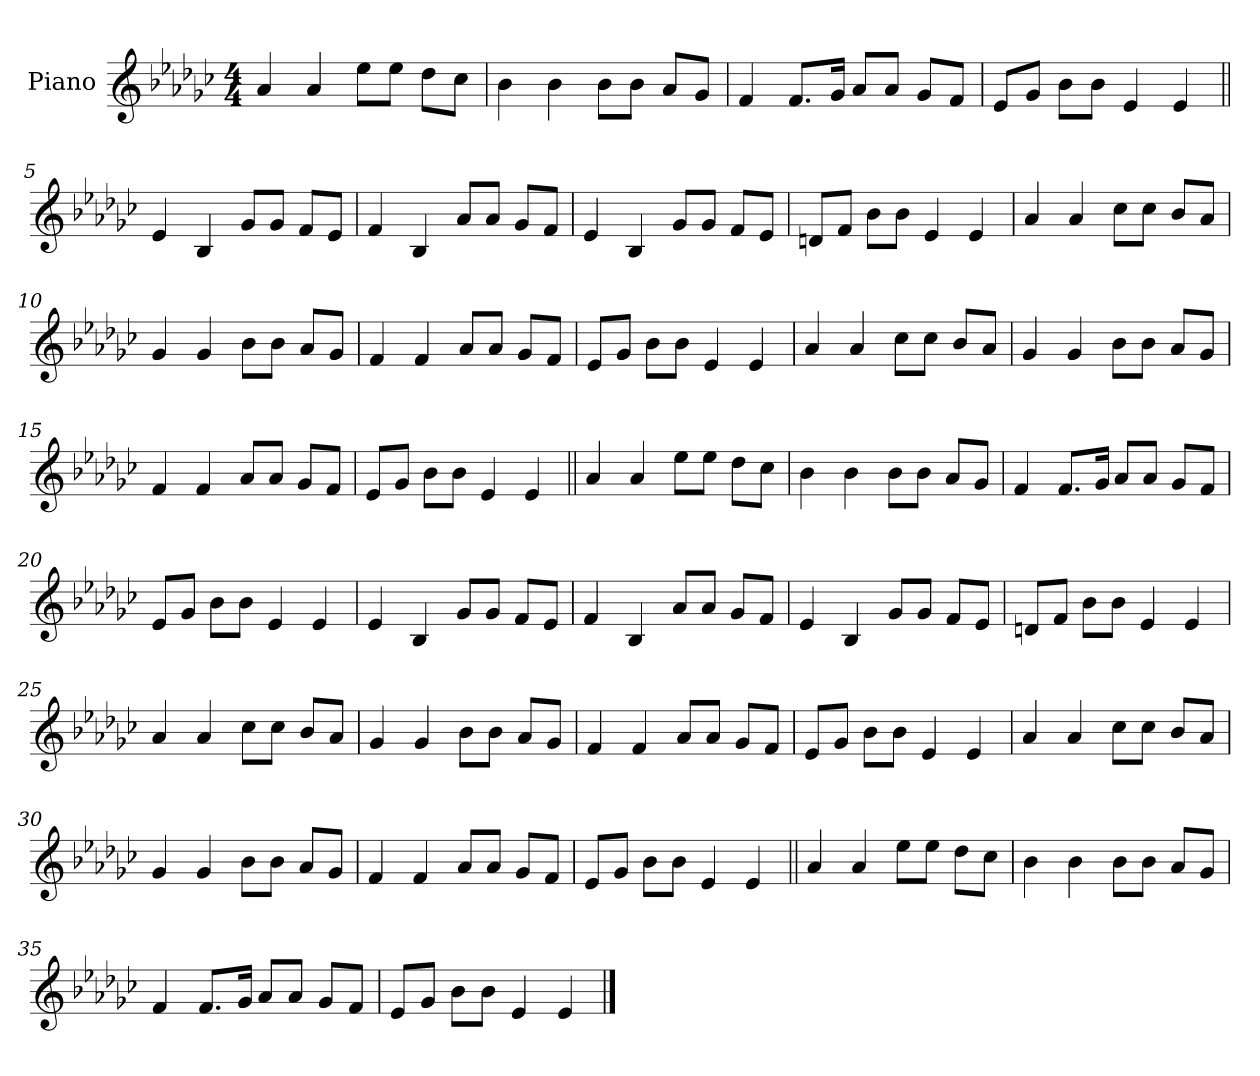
**kern
*part1
*staff1
*I"Piano
*I'Pno.
*clefG2
*k[b-e-a-d-g-c-]
*M4/4
=1
4a-!
4a-!
8ee-!L
8ee-!J
8dd-!L
8cc-!J
=2
4b-!
4b-!
8b-!L
8b-!J
8a-!L
8g-!J
=3
4f!
8.f!L
16g-!Jk
8a-!L
8a-!J
8g-!L
8f!J
=4
8e-!L
8g-!J
8b-!L
8b-!J
4e-!
4e-!
=5||
4e-
4B-
8g-L
8g-J
8fL
8e-J
=6
4f
4B-
8a-L
8a-J
8g-L
8fJ
=7
4e-
4B-
8g-L
8g-J
8fL
8e-J
=8
8dnL
8fJ
8b-L
8b-J
4e-
4e-
=9
4a-
4a-
8cc-L
8cc-J
8b-L
8a-J
=10
4g-
4g-
8b-L
8b-J
8a-L
8g-J
=11
4f
4f
8a-L
8a-J
8g-L
8fJ
=12
8e-L
8g-J
8b-L
8b-J
4e-
4e-
=13
4a-
4a-
8cc-L
8cc-J
8b-L
8a-J
=14
4g-
4g-
8b-L
8b-J
8a-L
8g-J
=15
4f
4f
8a-L
8a-J
8g-L
8fJ
=16
8e-L
8g-J
8b-L
8b-J
4e-
4e-
=17||
4a-!
4a-!
8ee-!L
8ee-!J
8dd-!L
8cc-!J
=18
4b-!
4b-!
8b-!L
8b-!J
8a-!L
8g-!J
=19
4f!
8.f!L
16g-!Jk
8a-!L
8a-!J
8g-!L
8f!J
=20
8e-!L
8g-!J
8b-!L
8b-!J
4e-!
4e-!
=21
4e-
4B-
8g-L
8g-J
8fL
8e-J
=22
4f
4B-
8a-L
8a-J
8g-L
8fJ
=23
4e-
4B-
8g-L
8g-J
8fL
8e-J
=24
8dnL
8fJ
8b-L
8b-J
4e-
4e-
=25
4a-
4a-
8cc-L
8cc-J
8b-L
8a-J
=26
4g-
4g-
8b-L
8b-J
8a-L
8g-J
=27
4f
4f
8a-L
8a-J
8g-L
8fJ
=28
8e-L
8g-J
8b-L
8b-J
4e-
4e-
=29
4a-
4a-
8cc-L
8cc-J
8b-L
8a-J
=30
4g-
4g-
8b-L
8b-J
8a-L
8g-J
=31
4f
4f
8a-L
8a-J
8g-L
8fJ
=32
8e-L
8g-J
8b-L
8b-J
4e-
4e-
=33||
4a-!
4a-!
8ee-!L
8ee-!J
8dd-!L
8cc-!J
=34
4b-!
4b-!
8b-!L
8b-!J
8a-!L
8g-!J
=35
4f!
8.f!L
16g-!Jk
8a-!L
8a-!J
8g-!L
8f!J
=36
8e-!L
8g-!J
8b-!L
8b-!J
4e-!
4e-!
==
*-
